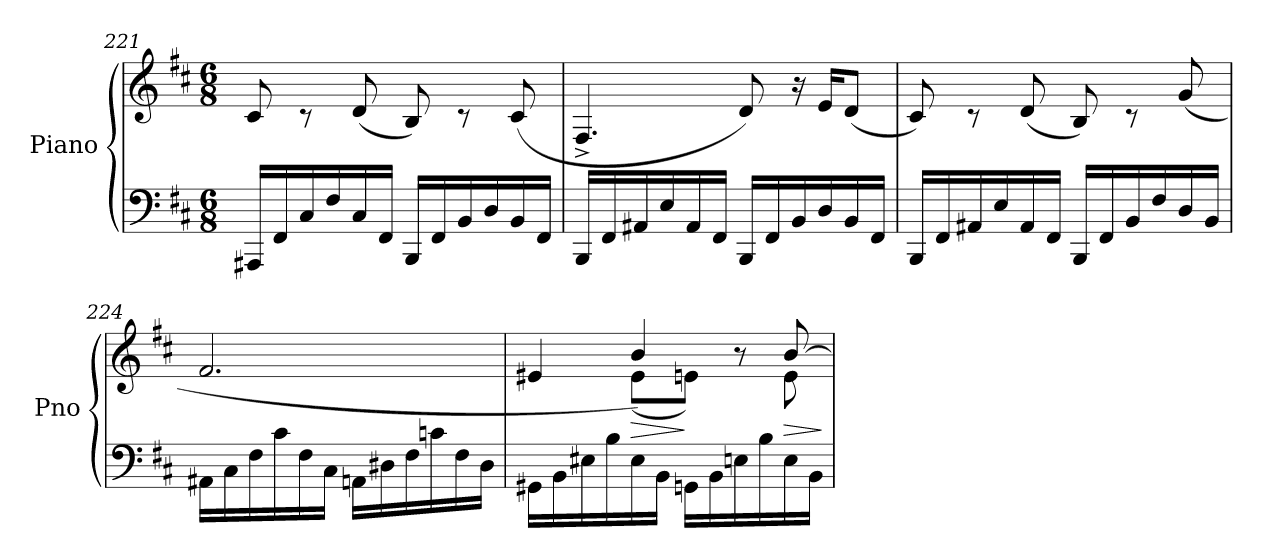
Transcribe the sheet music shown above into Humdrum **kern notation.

**kern	**kern	**dynam
*part1	*part1	*part1
*staff2	*staff1	*staff1/2
*I"Piano	*	*
*I'Pno	*	*
!!LO:LB:g=z
*clefF4	*clefG2	*
*k[f#c#]	*k[f#c#]	*
*M6/8	*M6/8	*
=221	=221	=221
*	*^	*
16AAA#X/LL	8ryy	8c#/	.
16FF#/	.	.	.
16C#/	8rc	8ryy	.
16F#/	.	.	.
16C#/	8ryy	(8d/	.
16FF#/JJ	.	.	.
16BBB/LL	8ryy	8B/)	.
16FF#/	.	.	.
16BB/	8rc	8ryy	.
16D/	.	.	.
16BB/	8ryy	(8c#/	.
16FF#/JJ	.	.	.
=222	=222	=222	=222
16BBB/LL	4.F#^/	4.ryy	.
16FF#/	.	.	.
16AA#X/	.	.	.
16E/	.	.	.
16AA#/	.	.	.
16FF#/JJ	.	.	.
16BBB/LL	8ryy	8d/)	.
16FF#/	.	.	.
16BB/	16r	16ryy	.
16D/	16ryy	16e/KL	.
16BB/	8ryy	(8d/J	.
16FF#/JJ	.	.	.
=223	=223	=223	=223
16BBB/LL	8ryy	8c#/)	.
16FF#/	.	.	.
16AA#X/	8rc	8ryy	.
16E/	.	.	.
16AA#/	8ryy	(8d/	.
16FF#/JJ	.	.	.
16BBB/LL	8ryy	8B/)	.
16FF#/	.	.	.
16BB/	8rc	8ryy	.
16F#/	.	.	.
16D/	8ryy	(8g/	.
16BB/JJ	.	.	.
*	*v	*v	*
!!LO:PB:g=z
=224	=224	=224
16AA#X\LL	2.f#/	.
16C#\	.	.
16F#\	.	.
16c#\	.	.
16F#\	.	.
16C#\JJ	.	.
16AAn\LL	.	.
16D#X\	.	.
16F#\	.	.
16cn\	.	.
16F#\	.	.
16D#\JJ	.	.
=225	=225	=225
*	*^	*
16GG#X\LL	4e#X/	4ryy	.
16BB\	.	.	.
16E#X\	.	.	.
16B\	.	.	.
!	!	!	!LO:HP:b
16E#\	4b/)	(8e#\L	>
16BB\JJ	.	.	.
16GGn\LL	.	8en\J)	]
16BB\	.	.	.
16En\	8r	8ryy	.
16B\	.	.	.
!	!	!	!LO:HP:b
16E\	[8b/	8e\	>
16BB\JJ	.	.	.
*	*v	*v	*
.	.	]
=	=	=
*-	*-	*-
